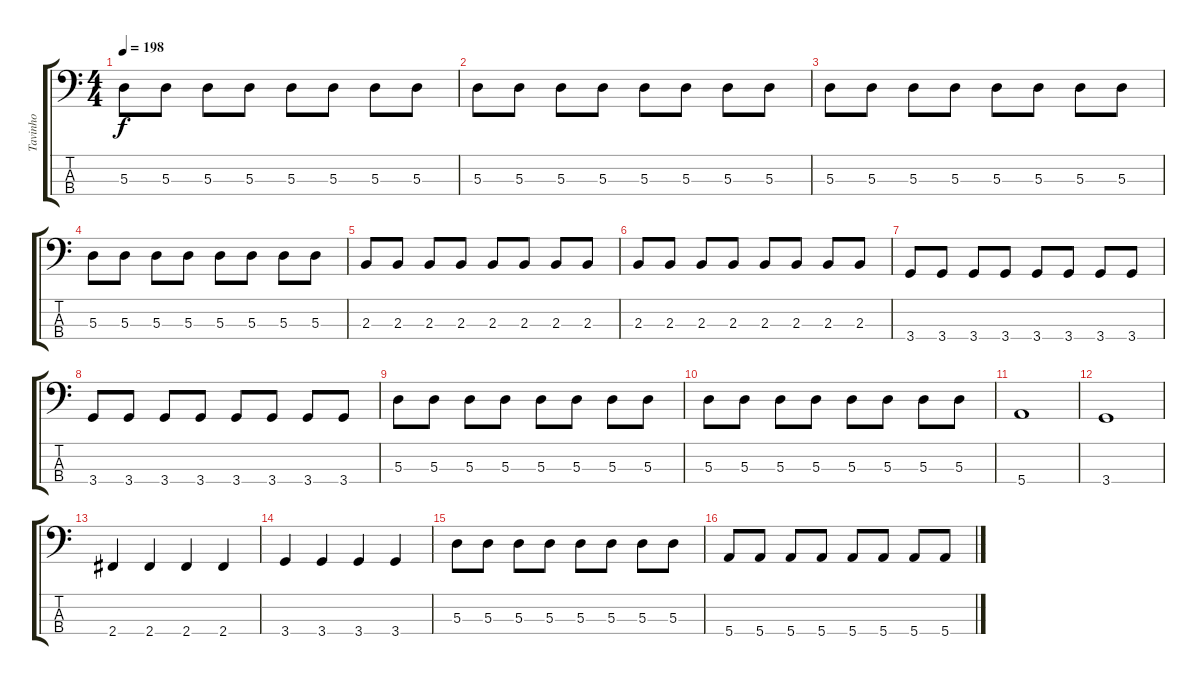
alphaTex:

\track ("Tavinho" "Tavinho") {instrument electricbassfinger}
\staff {score tabs}
\tuning (G2 D2 A1 E1) {hide}
\ts (4 4)
\tempo 198
\clef f4
\ks c
5.3.8{dy f} 5.3.8 5.3.8 5.3.8 5.3.8 5.3.8 5.3.8 5.3.8 |
5.3.8 5.3.8 5.3.8 5.3.8 5.3.8 5.3.8 5.3.8 5.3.8 |
5.3.8 5.3.8 5.3.8 5.3.8 5.3.8 5.3.8 5.3.8 5.3.8 |
5.3.8 5.3.8 5.3.8 5.3.8 5.3.8 5.3.8 5.3.8 5.3.8 |
2.3.8 2.3.8 2.3.8 2.3.8 2.3.8 2.3.8 2.3.8 2.3.8 |
2.3.8 2.3.8 2.3.8 2.3.8 2.3.8 2.3.8 2.3.8 2.3.8 |
3.4.8 3.4.8 3.4.8 3.4.8 3.4.8 3.4.8 3.4.8 3.4.8 |
3.4.8 3.4.8 3.4.8 3.4.8 3.4.8 3.4.8 3.4.8 3.4.8 |
5.3.8 5.3.8 5.3.8 5.3.8 5.3.8 5.3.8 5.3.8 5.3.8 |
5.3.8 5.3.8 5.3.8 5.3.8 5.3.8 5.3.8 5.3.8 5.3.8 |
5.4.1 |
3.4.1 |
2.4.4 2.4.4 2.4.4 2.4.4 |
3.4.4 3.4.4 3.4.4 3.4.4 |
5.3.8 5.3.8 5.3.8 5.3.8 5.3.8 5.3.8 5.3.8 5.3.8 |
5.4.8 5.4.8 5.4.8 5.4.8 5.4.8 5.4.8 5.4.8 5.4.8
